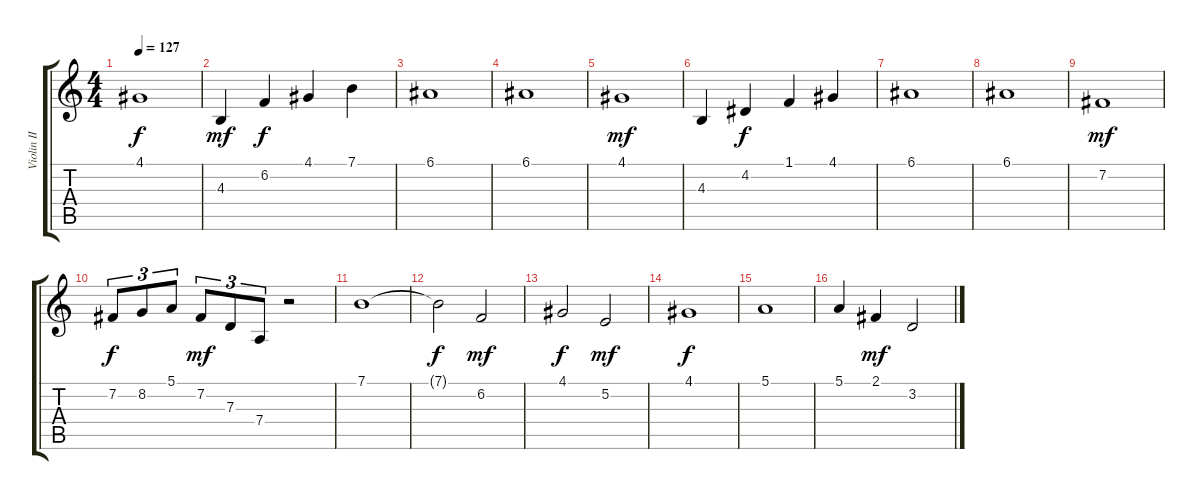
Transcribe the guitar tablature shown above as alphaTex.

\track ("Violin II" "Violin II") {instrument stringensemble1}
\staff {score tabs}
\tuning (E4 B3 G3 D3 A2 E2) {hide}
\ts (4 4)
\tempo 127
\clef g2
\ks c
4.1.1{dy f} |
4.3.4{dy mf} 6.2.4{dy f} 4.1.4 7.1.4 |
6.1.1 |
6.1.1 |
4.1.1{dy mf} |
4.3.4 4.2.4{dy f} 1.1.4 4.1.4 |
6.1.1 |
6.1.1 |
7.2.1{dy mf} |
7.2.8{tu (3 2) dy f} 8.2.8{tu (3 2)} 5.1.8{tu (3 2)} 7.2.8{tu (3 2) dy mf} 7.3.8{tu (3 2)} 7.4.8{tu (3 2)} r.2 |
7.1.1 |
7.1{t}.2{dy f} 6.2.2{dy mf} |
4.1.2{dy f} 5.2.2{dy mf} |
4.1.1{dy f} |
5.1.1 |
5.1.4 2.1.4{dy mf} 3.2.2
